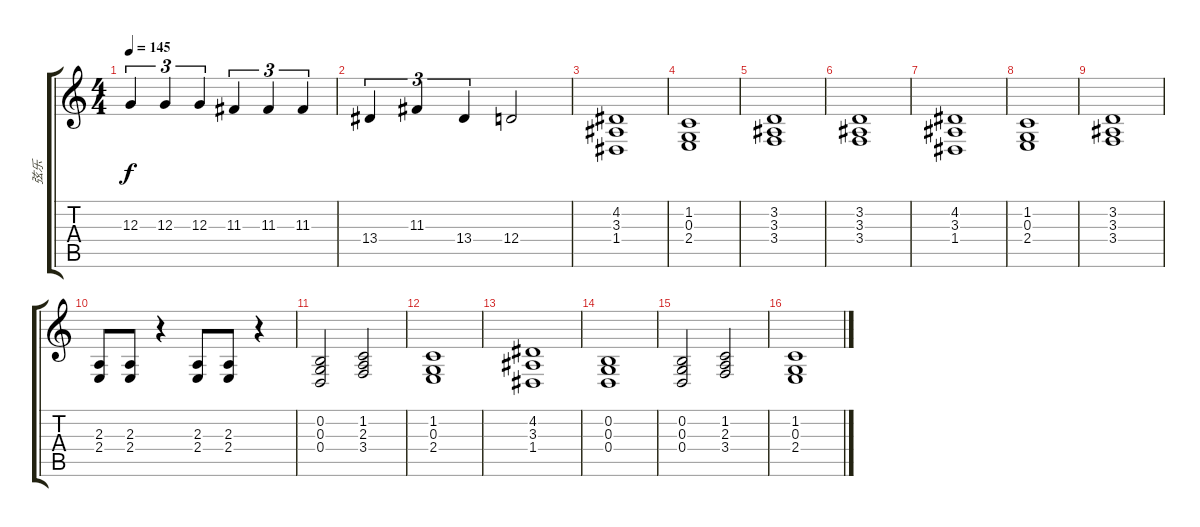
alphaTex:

\track ("弦乐" "弦乐") {instrument stringensemble1}
\staff {score tabs}
\tuning (E4 B3 G3 D3 A2 E2) {hide}
\ts (4 4)
\tempo 145
\clef g2
\ks c
12.3.4{tu (3 2) dy f} 12.3.4{tu (3 2)} 12.3.4{tu (3 2)} 11.3.4{tu (3 2)} 11.3.4{tu (3 2)} 11.3.4{tu (3 2)} |
13.4.4{tu (3 2)} 11.3.4{tu (3 2)} 13.4.4{tu (3 2)} 12.4.2 |
(4.2 3.3 1.4).1 |
(1.2 0.3 2.4).1 |
(3.2 3.3 3.4).1 |
(3.2 3.3 3.4).1 |
(4.2 3.3 1.4).1 |
(1.2 0.3 2.4).1 |
(3.2 3.3 3.4).1 |
(2.3 2.4).8 (2.3 2.4).8 r.4 (2.3 2.4).8 (2.3 2.4).8 r.4 |
(0.2 0.3 0.4).2 (1.2 2.3 3.4).2 |
(1.2 0.3 2.4).1 |
(4.2 3.3 1.4).1 |
(0.2 0.3 0.4).1 |
(0.2 0.3 0.4).2 (1.2 2.3 3.4).2 |
(1.2 0.3 2.4).1
